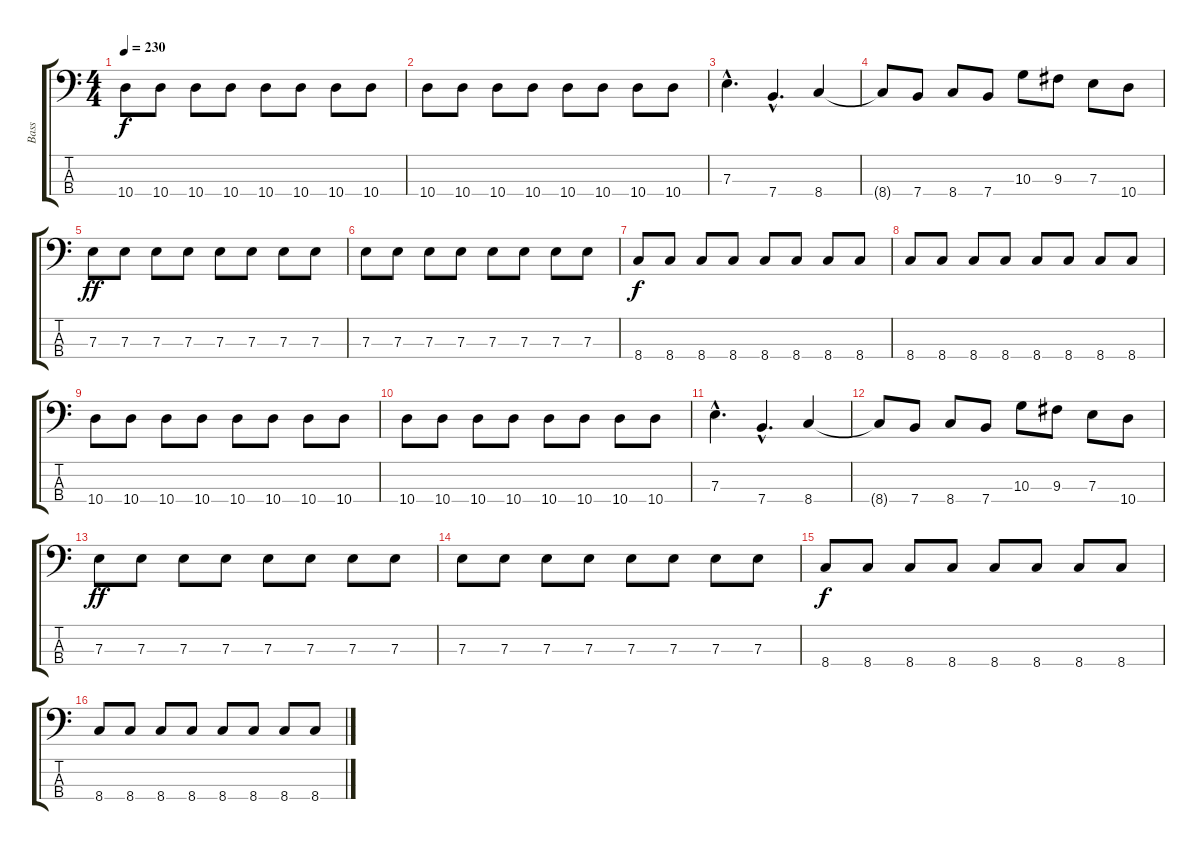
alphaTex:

\track ("Bass" "Bass") {instrument electricbasspick}
\staff {score tabs}
\tuning (G2 D2 A1 E1) {hide}
\ts (4 4)
\tempo 230
\clef f4
\ks c
10.4.8{dy f} 10.4.8 10.4.8 10.4.8 10.4.8 10.4.8 10.4.8 10.4.8 |
10.4.8 10.4.8 10.4.8 10.4.8 10.4.8 10.4.8 10.4.8 10.4.8 |
7.3{hac}.4{d} 7.4{hac}.4{d} 8.4.4 |
8.4{t}.8 7.4.8 8.4.8 7.4.8 10.3.8 9.3.8 7.3.8 10.4.8 |
7.3.8{dy ff} 7.3.8 7.3.8 7.3.8 7.3.8 7.3.8 7.3.8 7.3.8 |
7.3.8 7.3.8 7.3.8 7.3.8 7.3.8 7.3.8 7.3.8 7.3.8 |
8.4.8{dy f} 8.4.8 8.4.8 8.4.8 8.4.8 8.4.8 8.4.8 8.4.8 |
8.4.8 8.4.8 8.4.8 8.4.8 8.4.8 8.4.8 8.4.8 8.4.8 |
10.4.8 10.4.8 10.4.8 10.4.8 10.4.8 10.4.8 10.4.8 10.4.8 |
10.4.8 10.4.8 10.4.8 10.4.8 10.4.8 10.4.8 10.4.8 10.4.8 |
7.3{hac}.4{d} 7.4{hac}.4{d} 8.4.4 |
8.4{t}.8 7.4.8 8.4.8 7.4.8 10.3.8 9.3.8 7.3.8 10.4.8 |
7.3.8{dy ff} 7.3.8 7.3.8 7.3.8 7.3.8 7.3.8 7.3.8 7.3.8 |
7.3.8 7.3.8 7.3.8 7.3.8 7.3.8 7.3.8 7.3.8 7.3.8 |
8.4.8{dy f} 8.4.8 8.4.8 8.4.8 8.4.8 8.4.8 8.4.8 8.4.8 |
8.4.8 8.4.8 8.4.8 8.4.8 8.4.8 8.4.8 8.4.8 8.4.8
